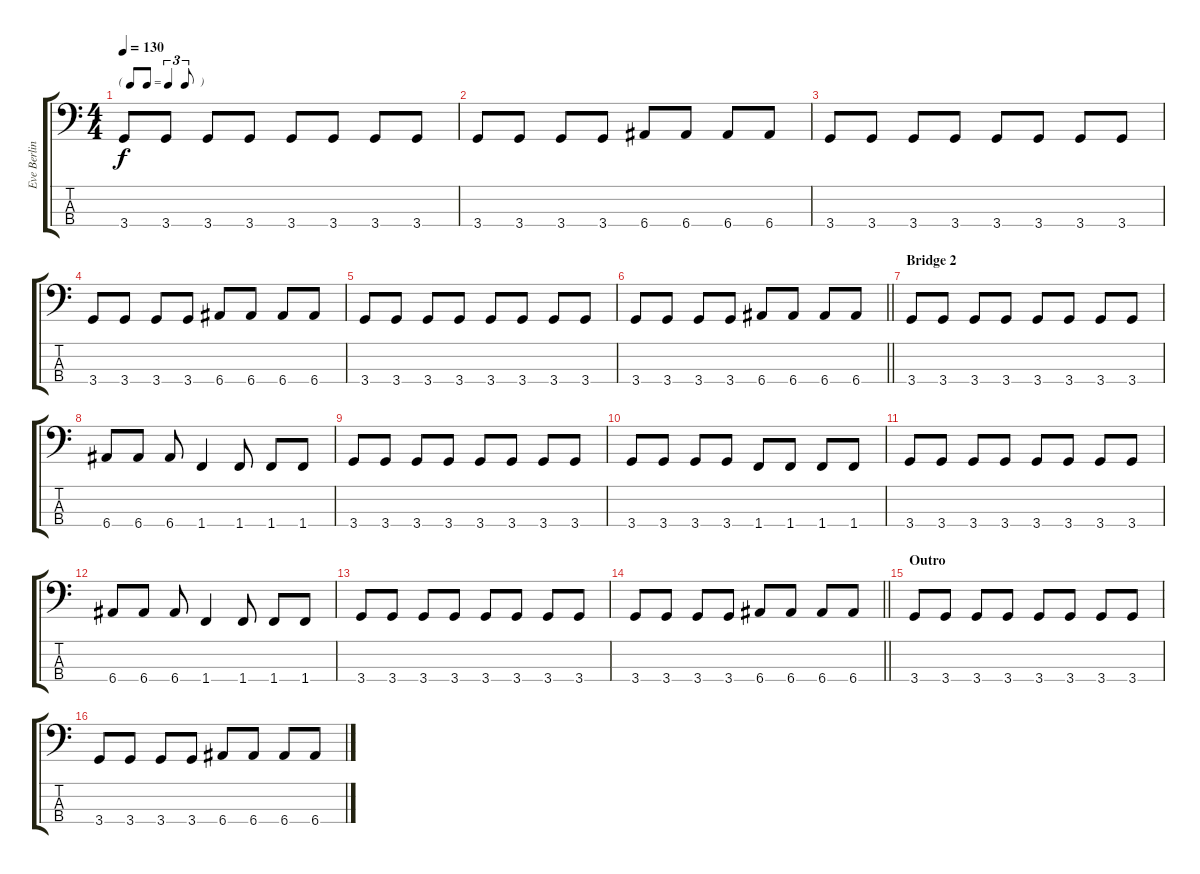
\track ("Eve Berlin" "Eve Berlin") {instrument electricbasspick}
\staff {score tabs}
\tuning (G2 D2 A1 E1) {hide}
\ts (4 4)
\tf triplet8th
\tempo 130
\clef f4
\ks c
3.4.8{dy f} 3.4.8 3.4.8 3.4.8 3.4.8 3.4.8 3.4.8 3.4.8 |
3.4.8 3.4.8 3.4.8 3.4.8 6.4.8 6.4.8 6.4.8 6.4.8 |
3.4.8 3.4.8 3.4.8 3.4.8 3.4.8 3.4.8 3.4.8 3.4.8 |
3.4.8 3.4.8 3.4.8 3.4.8 6.4.8 6.4.8 6.4.8 6.4.8 |
3.4.8 3.4.8 3.4.8 3.4.8 3.4.8 3.4.8 3.4.8 3.4.8 |
\barLineRight lightlight
3.4.8 3.4.8 3.4.8 3.4.8 6.4.8 6.4.8 6.4.8 6.4.8 |
\section ("" "Bridge 2")
3.4.8{instrument electricbasspick} 3.4.8 3.4.8 3.4.8 3.4.8 3.4.8 3.4.8 3.4.8 |
6.4.8 6.4.8 6.4.8 1.4.4 1.4.8 1.4.8 1.4.8 |
3.4.8 3.4.8 3.4.8 3.4.8 3.4.8 3.4.8 3.4.8 3.4.8 |
3.4.8 3.4.8 3.4.8 3.4.8 1.4.8 1.4.8 1.4.8 1.4.8 |
3.4.8 3.4.8 3.4.8 3.4.8 3.4.8 3.4.8 3.4.8 3.4.8 |
6.4.8 6.4.8 6.4.8 1.4.4 1.4.8 1.4.8 1.4.8 |
3.4.8 3.4.8 3.4.8 3.4.8 3.4.8 3.4.8 3.4.8 3.4.8 |
\barLineRight lightlight
3.4.8 3.4.8 3.4.8 3.4.8 6.4.8 6.4.8 6.4.8 6.4.8 |
\section ("" "Outro")
3.4.8 3.4.8 3.4.8 3.4.8 3.4.8 3.4.8 3.4.8 3.4.8 |
3.4.8 3.4.8 3.4.8 3.4.8 6.4.8 6.4.8 6.4.8 6.4.8
